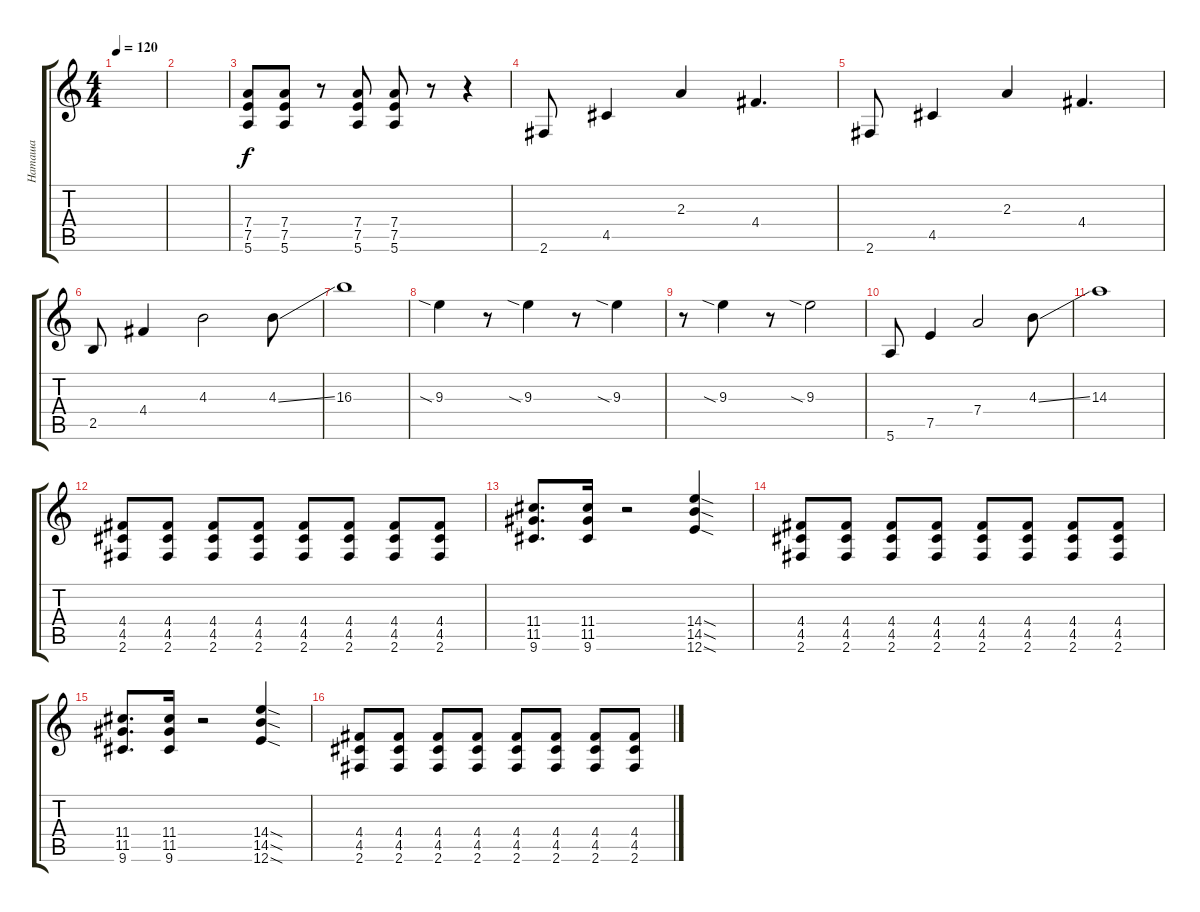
\track ("Наташа" "Наташа") {instrument overdrivenguitar}
\staff {score tabs}
\tuning (E4 B3 G3 D3 A2 E2) {hide}
\ts (4 4)
\tempo 120
\clef g2
\ks c
|
|
(7.4 7.5 5.6).8 (7.4 7.5 5.6).8 r.8 (7.4 7.5 5.6).8 (7.4 7.5 5.6).8 r.8 r.4 |
2.6.8 4.5.4 2.3.4 4.4.4{d} |
2.6.8 4.5.4 2.3.4 4.4.4{d} |
2.5.8 4.4.4 4.3.2 4.3{ss}.8 |
16.3.1 |
9.3{sia}.4 r.8 9.3{sia}.4 r.8 9.3{sia}.4 |
r.8 9.3{sia}.4 r.8 9.3{sia}.2 |
5.6.8 7.5.4 7.4.2 4.3{ss}.8 |
14.3.1 |
(4.4 4.5 2.6).8 (4.4 4.5 2.6).8 (4.4 4.5 2.6).8 (4.4 4.5 2.6).8 (4.4 4.5 2.6).8 (4.4 4.5 2.6).8 (4.4 4.5 2.6).8 (4.4 4.5 2.6).8 |
(11.4 11.5 9.6).8{d} (11.4 11.5 9.6).16 r.2 (14.4{sod} 14.5{sod} 12.6{sod}).4 |
(4.4 4.5 2.6).8 (4.4 4.5 2.6).8 (4.4 4.5 2.6).8 (4.4 4.5 2.6).8 (4.4 4.5 2.6).8 (4.4 4.5 2.6).8 (4.4 4.5 2.6).8 (4.4 4.5 2.6).8 |
(11.4 11.5 9.6).8{d} (11.4 11.5 9.6).16 r.2 (14.4{sod} 14.5{sod} 12.6{sod}).4 |
(4.4 4.5 2.6).8 (4.4 4.5 2.6).8 (4.4 4.5 2.6).8 (4.4 4.5 2.6).8 (4.4 4.5 2.6).8 (4.4 4.5 2.6).8 (4.4 4.5 2.6).8 (4.4 4.5 2.6).8
